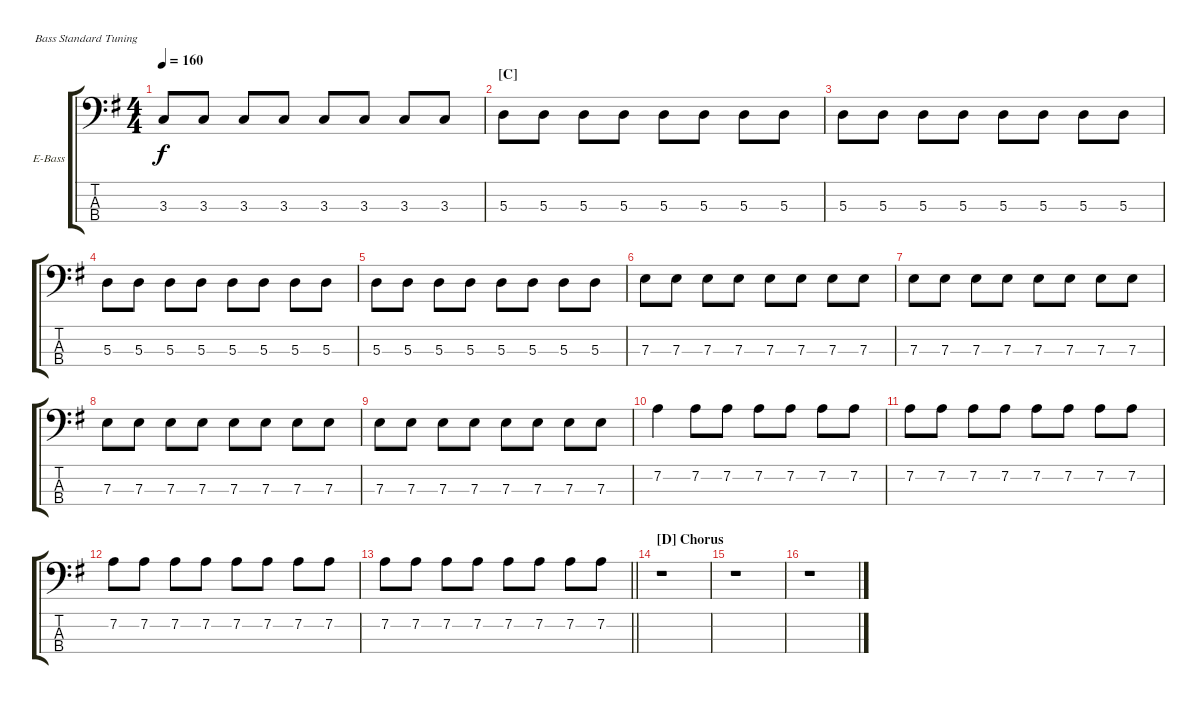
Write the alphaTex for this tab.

\bracketExtendMode groupsimilarinstruments
\firstSystemTrackNameOrientation horizontal
\otherSystemsTrackNameOrientation horizontal
\track ("Nikolaï Fraiture" "E-Bass") {instrument electricbassfinger}
\staff {score tabs}
\tuning (G2 D2 A1 E1)
\ts (4 4)
\tempo 160
\clef f4
\ks g
3.3.8{dy f} 3.3.8 3.3.8 3.3.8 3.3.8 3.3.8 3.3.8 3.3.8 |
\section ("C" "")
5.3.8 5.3.8 5.3.8 5.3.8 5.3.8 5.3.8 5.3.8 5.3.8 |
5.3.8 5.3.8 5.3.8 5.3.8 5.3.8 5.3.8 5.3.8 5.3.8 |
5.3.8 5.3.8 5.3.8 5.3.8 5.3.8 5.3.8 5.3.8 5.3.8 |
5.3.8 5.3.8 5.3.8 5.3.8 5.3.8 5.3.8 5.3.8 5.3.8 |
7.3.8 7.3.8 7.3.8 7.3.8 7.3.8 7.3.8 7.3.8 7.3.8 |
7.3.8 7.3.8 7.3.8 7.3.8 7.3.8 7.3.8 7.3.8 7.3.8 |
7.3.8 7.3.8 7.3.8 7.3.8 7.3.8 7.3.8 7.3.8 7.3.8 |
7.3.8 7.3.8 7.3.8 7.3.8 7.3.8 7.3.8 7.3.8 7.3.8 |
7.2.4 7.2.8 7.2.8 7.2.8 7.2.8 7.2.8 7.2.8 |
7.2.8 7.2.8 7.2.8 7.2.8 7.2.8 7.2.8 7.2.8 7.2.8 |
7.2.8 7.2.8 7.2.8 7.2.8 7.2.8 7.2.8 7.2.8 7.2.8 |
\barLineRight lightlight
7.2.8 7.2.8 7.2.8 7.2.8 7.2.8 7.2.8 7.2.8 7.2.8 |
\section ("D" "Chorus")
r.1 |
r.1 |
r.1
